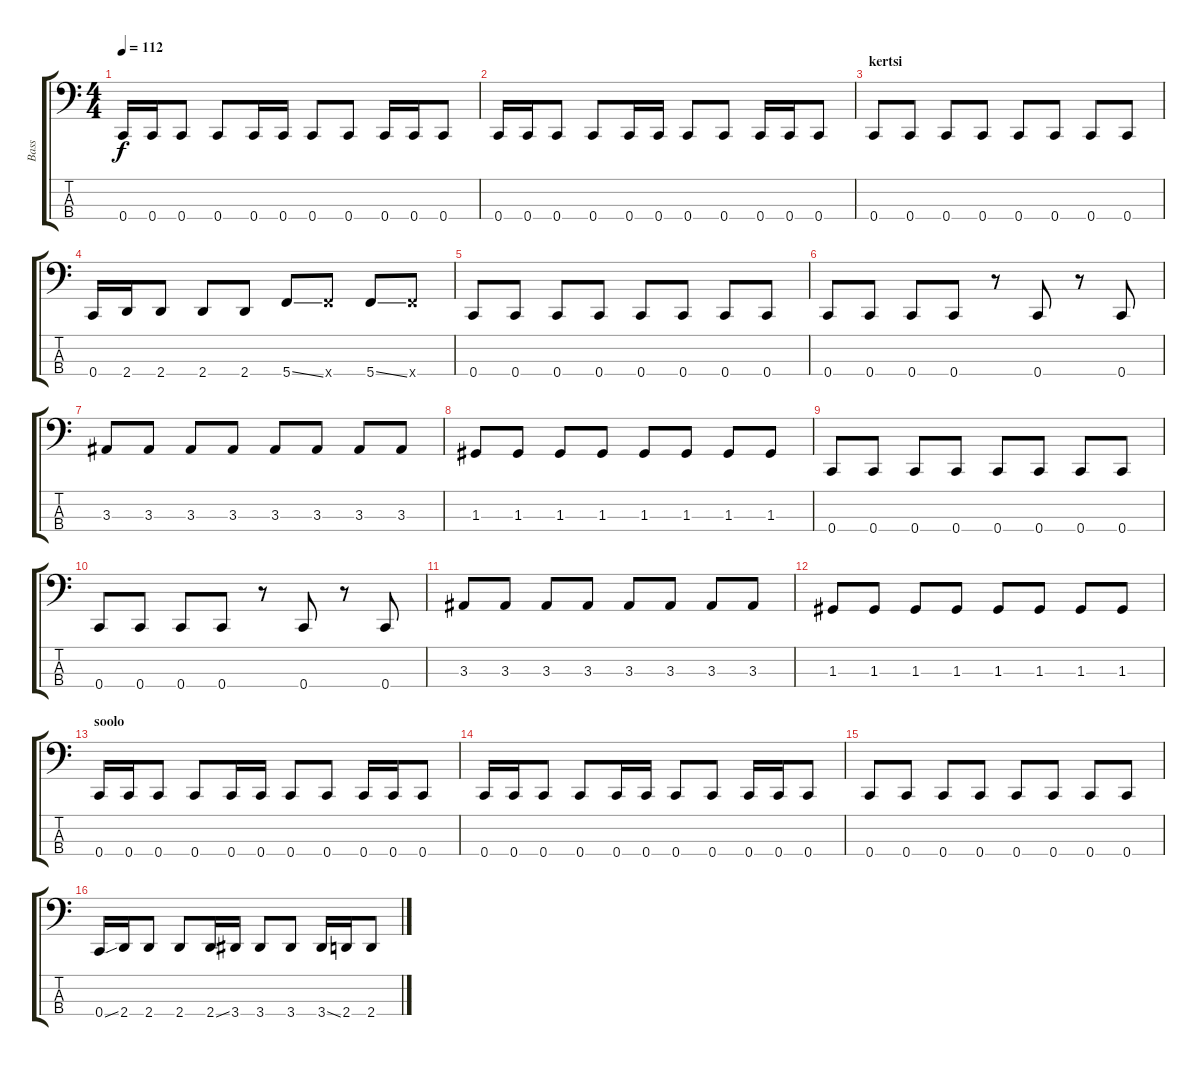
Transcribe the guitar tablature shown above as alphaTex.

\track ("Bass" "Bass") {instrument electricbassfinger}
\staff {score tabs}
\tuning (F2 C2 G1 C1) {hide}
\ts (4 4)
\tempo 112
\clef f4
\ks c
0.4.16{dy f} 0.4.16 0.4.8 0.4.8 0.4.16 0.4.16 0.4.8 0.4.8 0.4.16 0.4.16 0.4.8 |
0.4.16 0.4.16 0.4.8 0.4.8 0.4.16 0.4.16 0.4.8 0.4.8 0.4.16 0.4.16 0.4.8 |
\section ("" "kertsi")
0.4.8 0.4.8 0.4.8 0.4.8 0.4.8 0.4.8 0.4.8 0.4.8 |
0.4.16 2.4.16 2.4.8 2.4.8 2.4.8 5.4{ss}.8 5.4{x}.8 5.4{ss}.8 5.4{x}.8 |
0.4.8 0.4.8 0.4.8 0.4.8 0.4.8 0.4.8 0.4.8 0.4.8 |
0.4.8 0.4.8 0.4.8 0.4.8 r.8 0.4.8 r.8 0.4.8 |
3.3.8 3.3.8 3.3.8 3.3.8 3.3.8 3.3.8 3.3.8 3.3.8 |
1.3.8 1.3.8 1.3.8 1.3.8 1.3.8 1.3.8 1.3.8 1.3.8 |
0.4.8 0.4.8 0.4.8 0.4.8 0.4.8 0.4.8 0.4.8 0.4.8 |
0.4.8 0.4.8 0.4.8 0.4.8 r.8 0.4.8 r.8 0.4.8 |
3.3.8 3.3.8 3.3.8 3.3.8 3.3.8 3.3.8 3.3.8 3.3.8 |
1.3.8 1.3.8 1.3.8 1.3.8 1.3.8 1.3.8 1.3.8 1.3.8 |
\section ("" "soolo")
0.4.16 0.4.16 0.4.8 0.4.8 0.4.16 0.4.16 0.4.8 0.4.8 0.4.16 0.4.16 0.4.8 |
0.4.16 0.4.16 0.4.8 0.4.8 0.4.16 0.4.16 0.4.8 0.4.8 0.4.16 0.4.16 0.4.8 |
0.4.8 0.4.8 0.4.8 0.4.8 0.4.8 0.4.8 0.4.8 0.4.8 |
0.4{ss}.16 2.4.16 2.4.8 2.4.8 2.4{ss}.16 3.4.16 3.4.8 3.4.8 3.4{ss}.16 2.4.16 2.4.8
